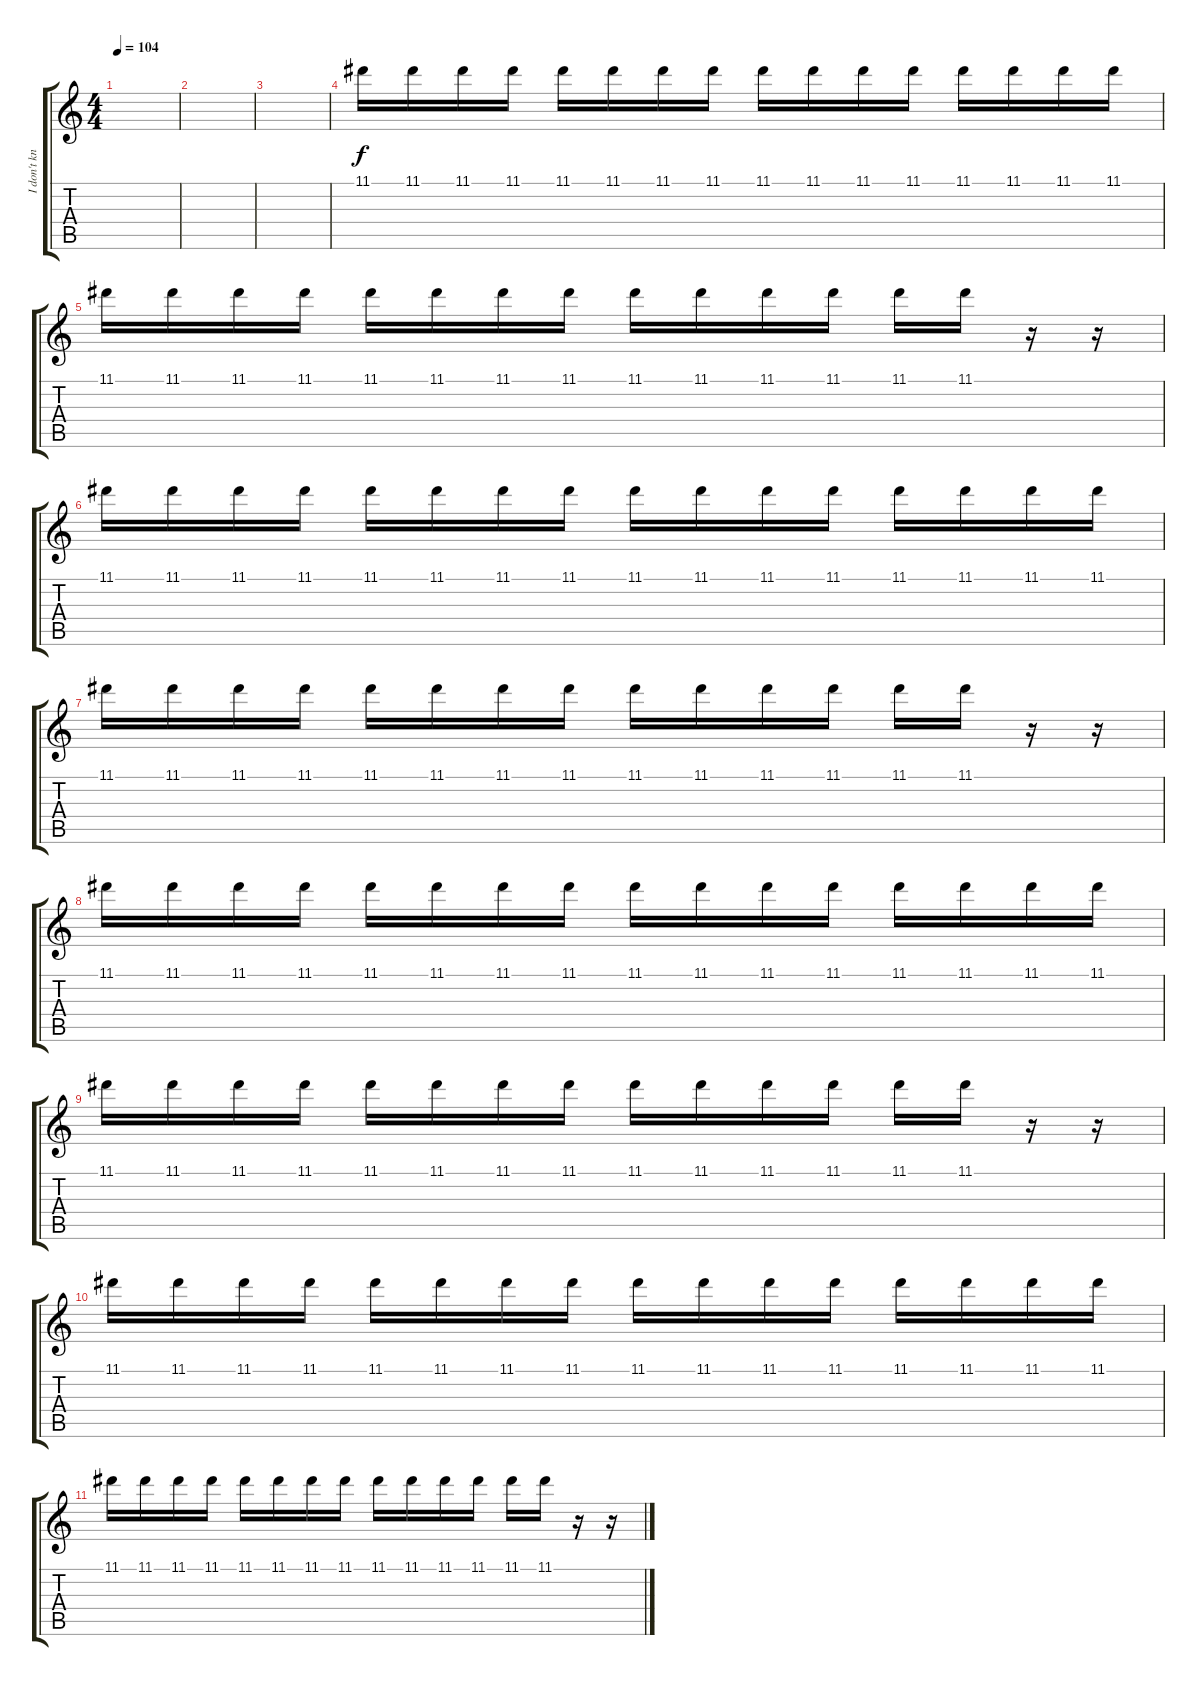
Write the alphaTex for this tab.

\track ("I don't know" "I don't kn") {instrument banjo}
\staff {score tabs}
\tuning (E4 B3 G3 D3 A2 E2) {hide}
\displaytranspose 12
\ts (4 4)
\tempo 104
\clef g2
\ks c
|
|
|
11.1.16 11.1.16 11.1.16 11.1.16 11.1.16 11.1.16 11.1.16 11.1.16 11.1.16 11.1.16 11.1.16 11.1.16 11.1.16 11.1.16 11.1.16 11.1.16 |
11.1.16 11.1.16 11.1.16 11.1.16 11.1.16 11.1.16 11.1.16 11.1.16 11.1.16 11.1.16 11.1.16 11.1.16 11.1.16 11.1.16 r.16 r.16 |
11.1.16 11.1.16 11.1.16 11.1.16 11.1.16 11.1.16 11.1.16 11.1.16 11.1.16 11.1.16 11.1.16 11.1.16 11.1.16 11.1.16 11.1.16 11.1.16 |
11.1.16 11.1.16 11.1.16 11.1.16 11.1.16 11.1.16 11.1.16 11.1.16 11.1.16 11.1.16 11.1.16 11.1.16 11.1.16 11.1.16 r.16 r.16 |
11.1.16 11.1.16 11.1.16 11.1.16 11.1.16 11.1.16 11.1.16 11.1.16 11.1.16 11.1.16 11.1.16 11.1.16 11.1.16 11.1.16 11.1.16 11.1.16 |
11.1.16 11.1.16 11.1.16 11.1.16 11.1.16 11.1.16 11.1.16 11.1.16 11.1.16 11.1.16 11.1.16 11.1.16 11.1.16 11.1.16 r.16 r.16 |
11.1.16 11.1.16 11.1.16 11.1.16 11.1.16 11.1.16 11.1.16 11.1.16 11.1.16 11.1.16 11.1.16 11.1.16 11.1.16 11.1.16 11.1.16 11.1.16 |
11.1.16 11.1.16 11.1.16 11.1.16 11.1.16 11.1.16 11.1.16 11.1.16 11.1.16 11.1.16 11.1.16 11.1.16 11.1.16 11.1.16 r.16 r.16
